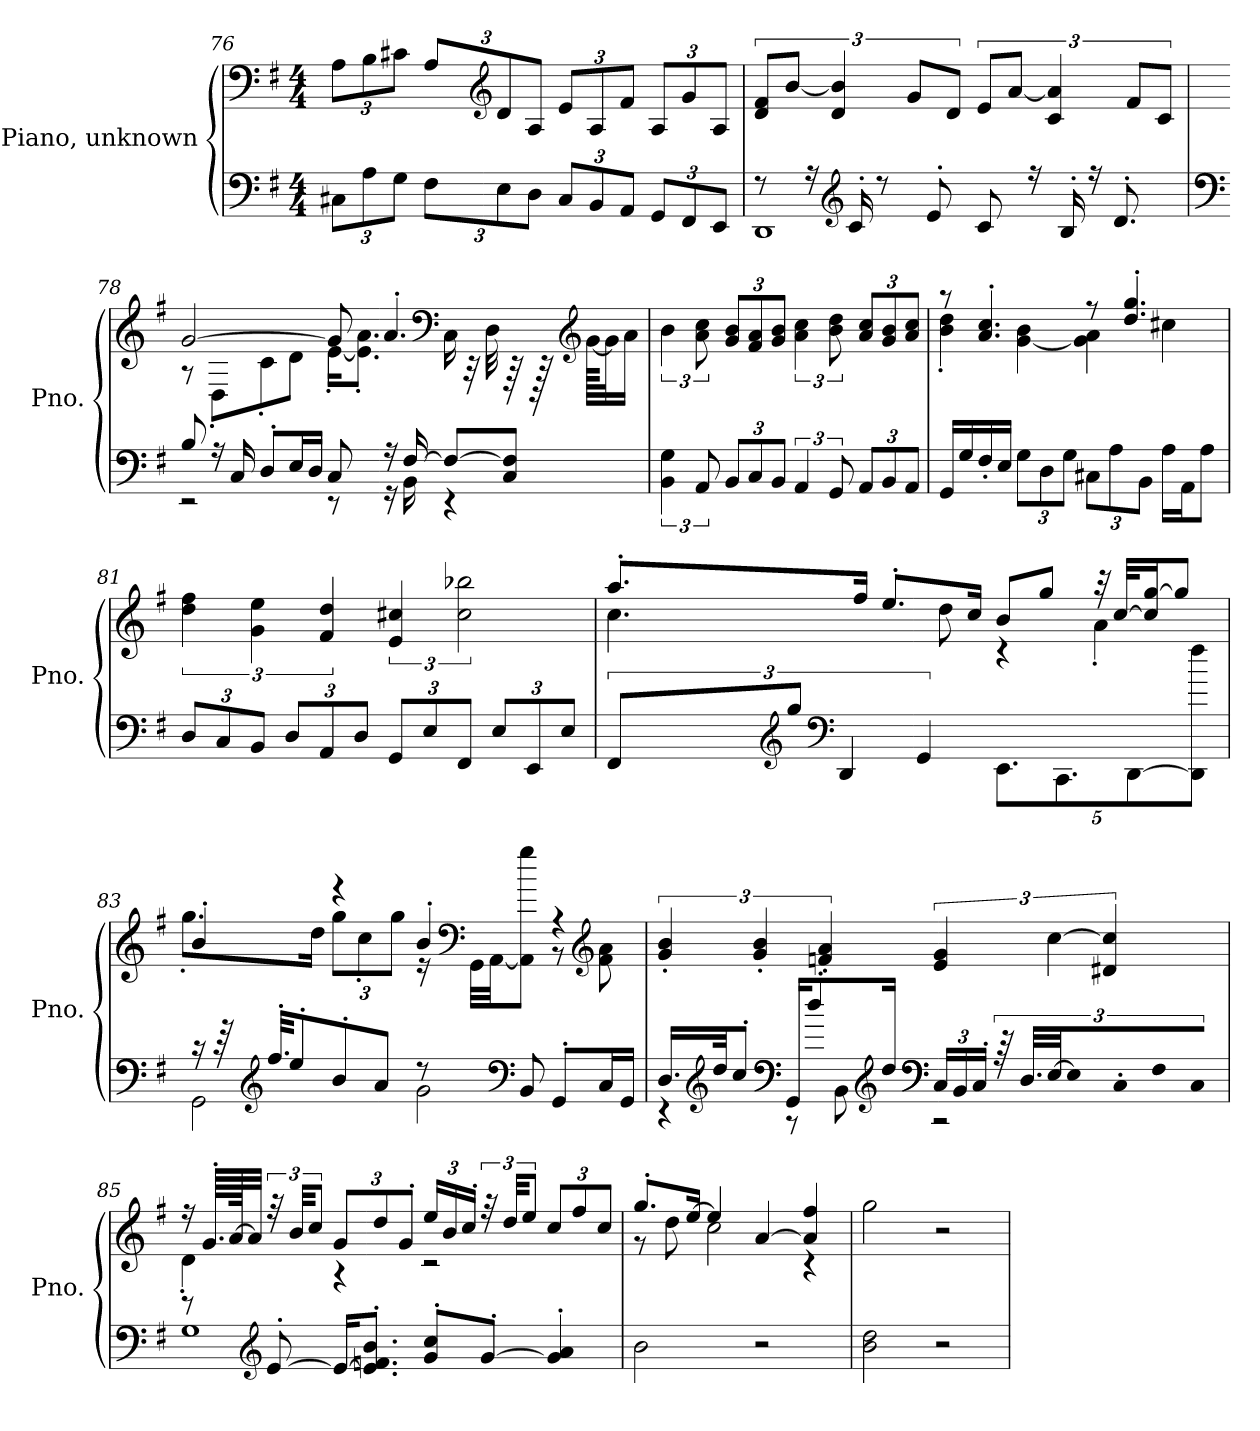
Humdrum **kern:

**kern	**kern
*part1	*part1
*staff2	*staff1
*I"Piano, unknown	*
*I'Pno.	*
!!LO:PB:g=z
*clefF4	*clefF4
*k[f#]	*k[f#]
*M4/4	*M4/4
*Xbrackettup	*Xbrackettup
=76	=76
12C#X\L	12A\L
12A\	12B\
12G\J	12c#X\J
12F#\L	12A/L
*	*clefG2
12E\	12d/
12D\J	12A/J
12C#/L	12e/L
12BB/	12A/
12AA/J	12f#/J
12GG/L	12A/L
12FF#/	12g/
12EE/J	12A/J
=77	=77
*^	*
*	*	*brackettup
8r	1DD	12d/ 12f#/L
.	.	[12b/J
16r	.	.
.	.	6d/ 6b/]
*clefG2	*	*
16c'/	.	.
8r	.	.
.	.	12g/L
8e'/	.	.
.	.	12d/J
8c/	.	12e/L
.	.	[12a/J
16r	.	.
.	.	6c/ 6a/]
16B'/	.	.
16r	.	.
8.d'/	.	.
.	.	12f#/L
.	.	12c/J
!!LO:LB:g=z
=78	=78	=78
*clefF4	*	*
*	*	*^
8B/	2r	[2g/	8r
16r	.	.	8D'\L
16C/	.	.	.
8D'/L	.	.	8c'\
16E/L	.	.	8d\J
16D/JJ	.	.	.
8C/	8r	8g/]	[16e'\KL
.	.	.	8.e\]' 8.a\'J
16r	16r	4.a'/	.
[16F#/	16BB\	.	.
*	*	*clefF4	*
8F#/L_	4r	.	16C\
.	.	.	32r
.	.	.	32D\
8C/ 8F#/]J	.	.	64r
.	.	.	128r
*	*	*clefG2	*
.	.	.	[128g\KKLLL
.	.	.	32g\J]
.	.	.	16a\JJ
*v	*v	*	*
*	*v	*v
=79	=79
*brackettup	*
6BB\ 6G\	6b\
12AA/	12a\ 12cc\
*Xbrackettup	*Xbrackettup
12BB/L	12g/ 12b/L
12C/	12f#/ 12a/
12BB/J	12g/ 12b/J
*brackettup	*brackettup
6AA/	6a\ 6cc\
12GG/	12b\ 12dd\
*Xbrackettup	*Xbrackettup
12AA/L	12a/ 12cc/L
12BB/	12g/ 12b/
12AA/J	12a/ 12cc/J
!!LO:LB:g=z
=80	=80
*	*^
16GG/LL	8r	4b\' 4dd\'
16G/	.	.
16F#'/	4.a/' 4.cc/'	.
16E/JJ	.	.
12G\L	.	[4g\ 4b\
12D\	.	.
12G\J	.	.
12C#X\L	8r	4g\] 4a\
12A\	.	.
.	4.dd/' 4.gg/'	.
12BB\J	.	.
16A\LL	.	4cc#X\
16AA\J	.	.
8A\J	.	.
*	*v	*v
=81	=81
*	*brackettup
12D/L	6dd\ 6ff#\
12C/	.
12BB/J	6g\ 6ee\
12D/L	.
12AA/	6f#/ 6dd/
12D/J	.
12GG/L	6e/ 6cc#X/
12E/	.
12FF#/J	3cc#\ 3bb-X\
12E/L	.
12EE/	.
12E/J	.
=82	=82
*brackettup	*
*	*^
12FF#/L	8.aa'/L	4.cc\
*clefG2	*	*
12gg/J	.	.
*clefF4	*	*
6DD/	.	.
.	16ff#/Jk	.
.	8.ee'/L	.
6GG/	.	.
.	.	8dd\
.	16cc/Jk	.
*Xbrackettup	*	*
10.EE\L	8b/L	4r
.	8gg/J	.
10.CC\	.	.
.	32r	4a'\
.	[32cc/KLL	.
[10DD\	.	.
.	16cc/] [16gg/J	.
.	8gg/J]	.
10DD\] 10ff#\J	.	.
!!LO:LB:g=z	!!
=83	=83	=83
*^	*	*
16r	2GG\	4b'/	8.gg'\L
64r	.	.	.
*clefG2	*	*	*
32.ff#'/KKL	.	.	.
8ee'/	.	.	.
.	.	.	16dd\Jk
*	*	*	*Xbrackettup
8b'/	.	4r	12gg\L
.	.	.	12cc'\
8a/J	.	.	.
.	.	.	12gg\J
8r	2g\	4b'/	16r
*	*	*clefF4	*
.	.	.	32GG\LLL
.	.	.	[32AA\JJ
*clefF4	*	*	*
8BB/	.	.	8AA\] 8gg\J
8GG'/L	.	4r	8r
*	*	*clefG2	*
16C/L	.	.	8f#\ 8a\
16GG/JJ	.	.	.
*	*	*v	*v
!!LO:LB:g=z
=84	=84	=84
*	*	*brackettup
16.D/LL	4r	6g/' 6b/'
*clefG2	*	*
32dd/JK	.	.
8cc'/J	.	.
.	.	6g/' 6b/'
*clefF4	*	*
16GG/KL	8r	.
8dd'/	.	.
.	.	6fn/' 6a/'
.	8BB\	.
*clefG2	*	*
16dd/Jk	.	.
*clefF4	*	*
24C/LL	2r	6e/ 6g/
24BB/	.	.
24C'/JJ	.	.
*brackettup	*	*
96r	.	.
48.D/LLL	.	.
[48E/J	.	[6cc\
16E/J]	.	.
8C'/	.	.
.	.	6d#X/ 6cc/]
16F#/L	.	.
16C/JJ	.	.
!!LO:LB:g=z
=85	=85	=85
*	*	*^
8r	1G	16r	4d'\
.	.	64.g'/LLLL	.
.	.	[128a/JK	.
.	.	32a/JJJ]	.
*clefG2	*	*	*
[8e'/	.	48r	.
.	.	48b/KKL	.
.	.	12cc/J	.
*	*	*Xbrackettup	*
16e/KL_	.	12g/L	4r
8.e/]' 8.fn/' 8.b/'J	.	.	.
.	.	12dd/	.
.	.	12g'/J	.
8g/' 8cc/'L	.	24ee/LL	2r
.	.	24b/	.
.	.	24cc'/JJ	.
*	*	*brackettup	*
[8g'/J	.	48r	.
.	.	48dd/KKL	.
.	.	12ee/J	.
*	*	*Xbrackettup	*
4g/]' 4a/'	.	12cc/L	.
.	.	12ff#/	.
.	.	12cc/J	.
*v	*v	*	*
=86	=86	=86
2b\	8.gg'/L	8r
.	.	8dd\
.	[16ee/Jk	.
.	4ee/]	2cc\
2r	[4a/	.
.	4a/] 4ff#/	4r
*	*v	*v
=87	=87
2b\ 2dd\	2gg\
2r	2r
=	=
*-	*-
